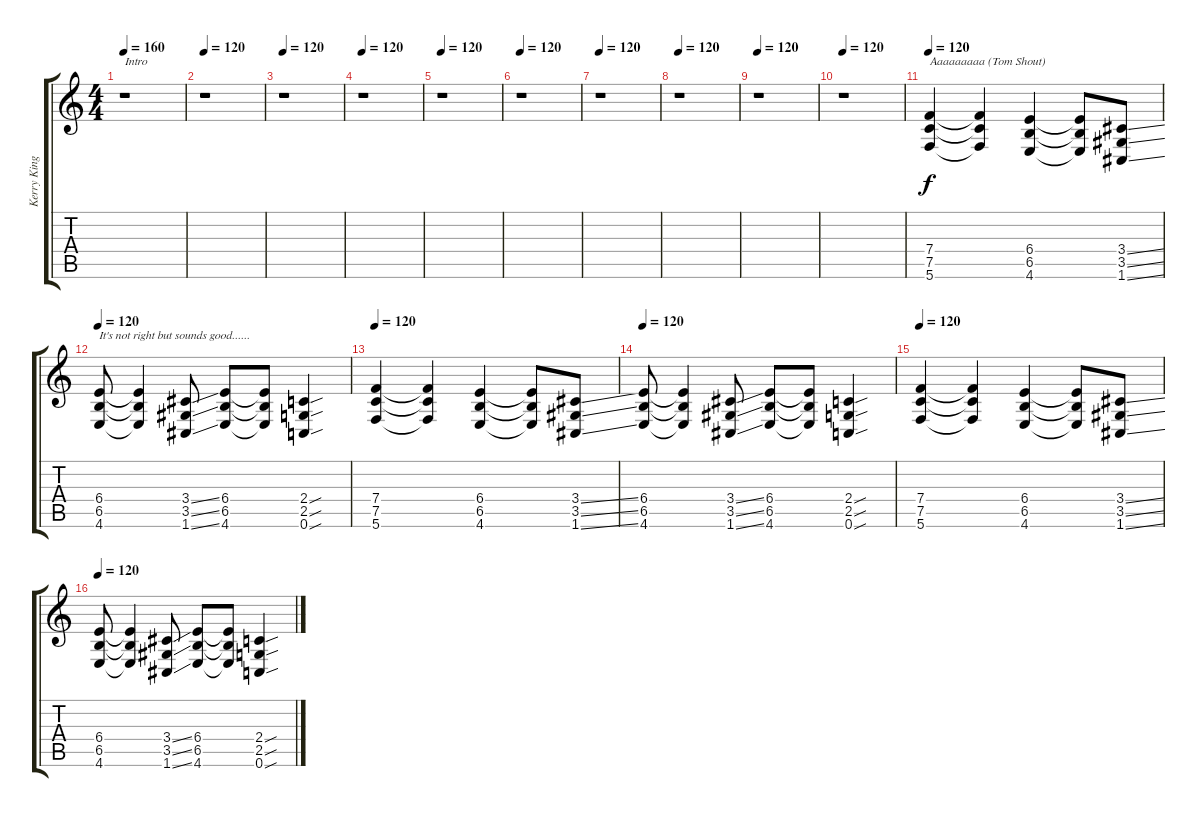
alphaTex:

\track ("Kerry King" "Kerry King") {instrument distortionguitar}
\staff {score tabs}
\tuning (C4 G3 Eb3 Bb2 F2 C2) {hide}
\ts (4 4)
\tempo 160
\tempo 120
\tempo 160
\clef g2
\ks c
r.1{txt "Intro" dy f instrument distortionguitar} |
\tempo 120
r.1 |
\tempo 120
r.1 |
\tempo 120
r.1 |
\tempo 120
r.1 |
\tempo 120
r.1 |
\tempo 120
r.1 |
\tempo 120
r.1 |
\tempo 120
r.1 |
\tempo 120
r.1 |
\tempo 110
\tempo 120
(7.4 7.5 5.6).4{txt "Aaaaaaaaa (Tom Shout)"} (7.4{t} 7.5{t} 5.6{t}).4 (6.4 6.5 4.6).4 (6.4{t} 6.5{t} 4.6{t}).8 (3.4{ss} 3.5{ss} 1.6{ss}).8 |
\tempo 120
(6.4 6.5 4.6).8{txt "It's not right but sounds good......"} (6.4{t} 6.5{t} 4.6{t}).4 (3.4{ss} 3.5{ss} 1.6{ss}).8 (6.4 6.5 4.6).8 (6.4{t} 6.5{t} 4.6{t}).8 (2.4{sou} 2.5{sou} 0.6{sou}).4 |
\tempo 120
(7.4 7.5 5.6).4 (7.4{t} 7.5{t} 5.6{t}).4 (6.4 6.5 4.6).4 (6.4{t} 6.5{t} 4.6{t}).8 (3.4{ss} 3.5{ss} 1.6{ss}).8 |
\tempo 120
(6.4 6.5 4.6).8{txt " "} (6.4{t} 6.5{t} 4.6{t}).4 (3.4{ss} 3.5{ss} 1.6{ss}).8 (6.4 6.5 4.6).8 (6.4{t} 6.5{t} 4.6{t}).8 (2.4{sou} 2.5{sou} 0.6{sou}).4 |
\tempo 120
(7.4 7.5 5.6).4 (7.4{t} 7.5{t} 5.6{t}).4 (6.4 6.5 4.6).4 (6.4{t} 6.5{t} 4.6{t}).8 (3.4{ss} 3.5{ss} 1.6{ss}).8 |
\tempo 120
(6.4 6.5 4.6).8{txt " "} (6.4{t} 6.5{t} 4.6{t}).4 (3.4{ss} 3.5{ss} 1.6{ss}).8 (6.4 6.5 4.6).8 (6.4{t} 6.5{t} 4.6{t}).8 (2.4{sou} 2.5{sou} 0.6{sou}).4
